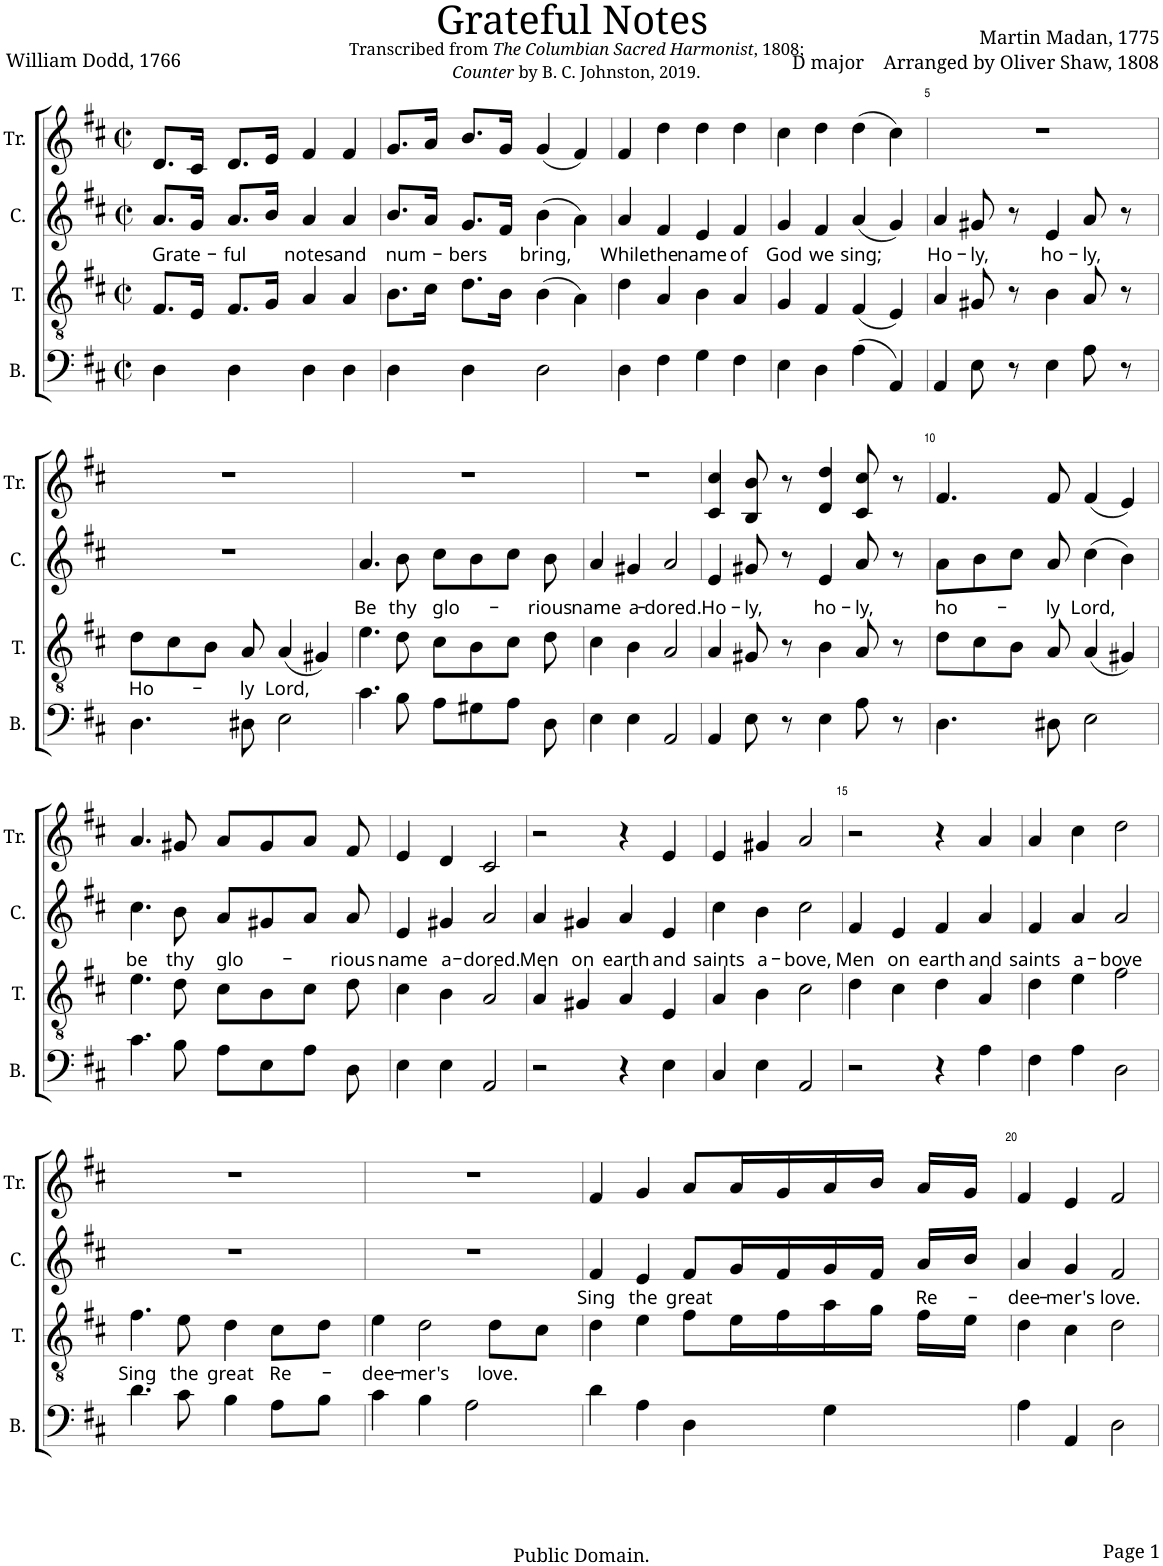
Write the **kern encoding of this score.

**kern	**kern	**text	**kern	**text	**kern
*part4	*part3	*part3	*part2	*part2	*part1
*staff4	*staff3	*staff3	*staff2	*staff2	*staff1
*I"B.	*I"T.	*	*I"C.	*	*I"Tr.
*I'B.	*I'T.	*	*I'C.	*	*I'Tr.
*clefF4	*clefGv2	*	*clefG2	*	*clefG2
*k[f#c#]	*k[f#c#]	*	*k[f#c#]	*	*k[f#c#]
*M2/2	*M2/2	*	*M2/2	*	*M2/2
*met(c|)	*met(c|)	*	*met(c|)	*	*met(c|)
=1	=1	=1	=1	=1	=1
!	!	!	!	!LO:LY:b	!
4D\	8.F#/L	.	8.a/L	Grate-	8.d/L
.	16E/Jk	.	16g/Jk	.	16c#/Jk
!	!	!	!	!LO:LY:b	!
4D\	8.F#/L	.	8.a/L	-ful	8.d/L
.	16G/Jk	.	16b/Jk	.	16e/Jk
!	!	!	!	!LO:LY:b	!
4D\	4A/	.	4a/	notes	4f#/
!	!	!	!	!LO:LY:b	!
4D\	4A/	.	4a/	and	4f#/
=2	=2	=2	=2	=2	=2
!	!	!	!	!LO:LY:b	!
4D\	8.B\L	.	8.b/L	num-	8.g/L
.	16c#\Jk	.	16a/Jk	.	16a/Jk
!	!	!	!	!LO:LY:b	!
4D\	8.d\L	.	8.g/L	-bers	8.b/L
.	16B\Jk	.	16f#/Jk	.	16g/Jk
!	!	!	!	!LO:LY:b	!
2D\	(4B\	.	(4b\	bring,	(4g/
.	4A\)	.	4a\)	.	4f#/)
=3	=3	=3	=3	=3	=3
!	!	!	!	!LO:LY:b	!
4D\	4d\	.	4a/	While	4f#/
!	!	!	!	!LO:LY:b	!
4F#\	4A/	.	4f#/	the	4dd\
!	!	!	!	!LO:LY:b	!
4G\	4B\	.	4e/	name	4dd\
!	!	!	!	!LO:LY:b	!
4F#\	4A/	.	4f#/	of	4dd\
=4	=4	=4	=4	=4	=4
!	!	!	!	!LO:LY:b	!
4E\	4G/	.	4g/	God	4cc#\
!	!	!	!	!LO:LY:b	!
4D\	4F#/	.	4f#/	we	4dd\
!	!	!	!	!LO:LY:b	!
(4A\	(4F#/	.	(4a/	sing;	(4dd\
4AA/)	4E/)	.	4g/)	.	4cc#\)
=5	=5	=5	=5	=5	=5
!	!	!	!	!LO:LY:b	!
4AA/	4A/	.	4a/	Ho-	1r
!	!	!	!	!LO:LY:b	!
8E\	8G#X/	.	8g#X/	-ly,	.
8r	8r	.	8r	.	.
!	!	!	!	!LO:LY:b	!
4E\	4B\	.	4e/	ho-	.
!	!	!	!	!LO:LY:b	!
8A\	8A/	.	8a/	-ly,	.
8r	8r	.	8r	.	.
!!LO:LB:g=z
=6	=6	=6	=6	=6	=6
!	!	!LO:LY:b	!	!	!
4.D\	8d\L	Ho-	1r	.	1r
.	8c#\	.	.	.	.
.	8B\J	.	.	.	.
!	!	!LO:LY:b	!	!	!
8D#X\	8A/	-ly	.	.	.
!	!	!LO:LY:b	!	!	!
2E\	(4A/	Lord,	.	.	.
.	4G#X/)	.	.	.	.
=7	=7	=7	=7	=7	=7
!	!	!	!	!LO:LY:b	!
4.c#\	4.e\	.	4.a/	Be	1r
!	!	!	!	!LO:LY:b	!
8B\	8d\	.	8b\	thy	.
!	!	!	!	!LO:LY:b	!
8A\L	8c#\L	.	8cc#\L	glo-	.
8G#X\	8B\	.	8b\	.	.
8A\J	8c#\J	.	8cc#\J	.	.
!	!	!	!	!LO:LY:b	!
8D\	8d\	.	8b\	-rious	.
=8	=8	=8	=8	=8	=8
!	!	!	!	!LO:LY:b	!
4E\	4c#\	.	4a/	name	1r
!	!	!	!	!LO:LY:b	!
4E\	4B\	.	4g#X/	a-	.
!	!	!	!	!LO:LY:b	!
2AA/	2A/	.	2a/	-dored.	.
=9	=9	=9	=9	=9	=9
!	!	!	!	!LO:LY:b	!
4AA/	4A/	.	4e/	Ho-	4c#/ 4cc#/
!	!	!	!	!LO:LY:b	!
8E\	8G#X/	.	8g#X/	-ly,	8B/ 8b/
8r	8r	.	8r	.	8r
!	!	!	!	!LO:LY:b	!
4E\	4B\	.	4e/	ho-	4d/ 4dd/
!	!	!	!	!LO:LY:b	!
8A\	8A/	.	8a/	-ly,	8c#/ 8cc#/
8r	8r	.	8r	.	8r
=10	=10	=10	=10	=10	=10
!	!	!	!	!LO:LY:b	!
4.D\	8d\L	.	8a\L	ho-	4.f#/
.	8c#\	.	8b\	.	.
.	8B\J	.	8cc#\J	.	.
!	!	!	!	!LO:LY:b	!
8D#X\	8A/	.	8a/	-ly	8f#/
!	!	!	!	!LO:LY:b	!
2E\	(4A/	.	(4cc#\	Lord,	(4f#/
.	4G#X/)	.	4b\)	.	4e/)
!!LO:LB:g=z
=11	=11	=11	=11	=11	=11
!	!	!	!	!LO:LY:b	!
4.c#\	4.e\	.	4.cc#\	be	4.a/
!	!	!	!	!LO:LY:b	!
8B\	8d\	.	8b\	thy	8g#X/
!	!	!	!	!LO:LY:b	!
8A\L	8c#\L	.	8a/L	glo-	8a/L
8E\	8B\	.	8g#X/	.	8g#/
8A\J	8c#\J	.	8a/J	.	8a/J
!	!	!	!	!LO:LY:b	!
8D\	8d\	.	8a/	-rious	8f#/
=12	=12	=12	=12	=12	=12
!	!	!	!	!LO:LY:b	!
4E\	4c#\	.	4e/	name	4e/
!	!	!	!	!LO:LY:b	!
4E\	4B\	.	4g#X/	a-	4d/
!	!	!	!	!LO:LY:b	!
2AA/	2A/	.	2a/	-dored.	2c#/
=13	=13	=13	=13	=13	=13
!	!	!	!	!LO:LY:b	!
2r	4A/	.	4a/	Men	2r
!	!	!	!	!LO:LY:b	!
.	4G#X/	.	4g#X/	on	.
!	!	!	!	!LO:LY:b	!
4r	4A/	.	4a/	earth	4r
!	!	!	!	!LO:LY:b	!
4E\	4E/	.	4e/	and	4e/
=14	=14	=14	=14	=14	=14
!	!	!	!	!LO:LY:b	!
4C#/	4A/	.	4cc#\	saints	4e/
!	!	!	!	!LO:LY:b	!
4E\	4B\	.	4b\	a-	4g#X/
!	!	!	!	!LO:LY:b	!
2AA/	2c#\	.	2cc#\	-bove,	2a/
=15	=15	=15	=15	=15	=15
!	!	!	!	!LO:LY:b	!
2r	4d\	.	4f#/	Men	2r
!	!	!	!	!LO:LY:b	!
.	4c#\	.	4e/	on	.
!	!	!	!	!LO:LY:b	!
4r	4d\	.	4f#/	earth	4r
!	!	!	!	!LO:LY:b	!
4A\	4A/	.	4a/	and	4a/
=16	=16	=16	=16	=16	=16
!	!	!	!	!LO:LY:b	!
4F#\	4d\	.	4f#/	saints	4a/
!	!	!	!	!LO:LY:b	!
4A\	4e\	.	4a/	a-	4cc#\
!	!	!	!	!LO:LY:b	!
2D\	2f#\	.	2a/	-bove	2dd\
!!LO:LB:g=z
=17	=17	=17	=17	=17	=17
!	!	!LO:LY:b	!	!	!
4.d\	4.f#\	Sing	1r	.	1r
!	!	!LO:LY:b	!	!	!
8c#\	8e\	the	.	.	.
!	!	!LO:LY:b	!	!	!
4B\	4d\	great	.	.	.
!	!	!LO:LY:b	!	!	!
8A\L	8c#\L	Re-	.	.	.
8B\J	8d\J	.	.	.	.
=18	=18	=18	=18	=18	=18
!	!	!LO:LY:b	!	!	!
4c#\	4e\	-dee-	1r	.	1r
!	!	!LO:LY:b	!	!	!
4B\	2d\	-mer's	.	.	.
2A\	.	.	.	.	.
!	!	!LO:LY:b	!	!	!
.	8d\L	love.	.	.	.
.	8c#\J	.	.	.	.
=19	=19	=19	=19	=19	=19
!	!	!	!	!LO:LY:b	!
4d\	4d\	.	4f#/	Sing	4f#/
!	!	!	!	!LO:LY:b	!
4A\	4e\	.	4e/	the	4g/
!	!	!	!	!LO:LY:b	!
4D\	8f#\L	.	8f#/L	great	8a/L
.	16e\L	.	16g/L	.	16a/L
.	16f#\	.	16f#/	.	16g/
4G\	16a\	.	16g/	.	16a/
.	16g\JJ	.	16f#/JJ	.	16b/JJ
!	!	!	!	!LO:LY:b	!
.	16f#\LL	.	16a/LL	-Re-	16a/LL
.	16e\JJ	.	16b/JJ	.	16g/JJ
=20	=20	=20	=20	=20	=20
!	!	!	!	!LO:LY:b	!
4A\	4d\	.	4a/	-dee-	4f#/
!	!	!	!	!LO:LY:b	!
4AA/	4c#\	.	4g/	-mer's	4e/
!	!	!	!	!LO:LY:b	!
2D\	2d\	.	2f#/	love.	2f#/
=	=	=	=	=	=
*-	*-	*-	*-	*-	*-
